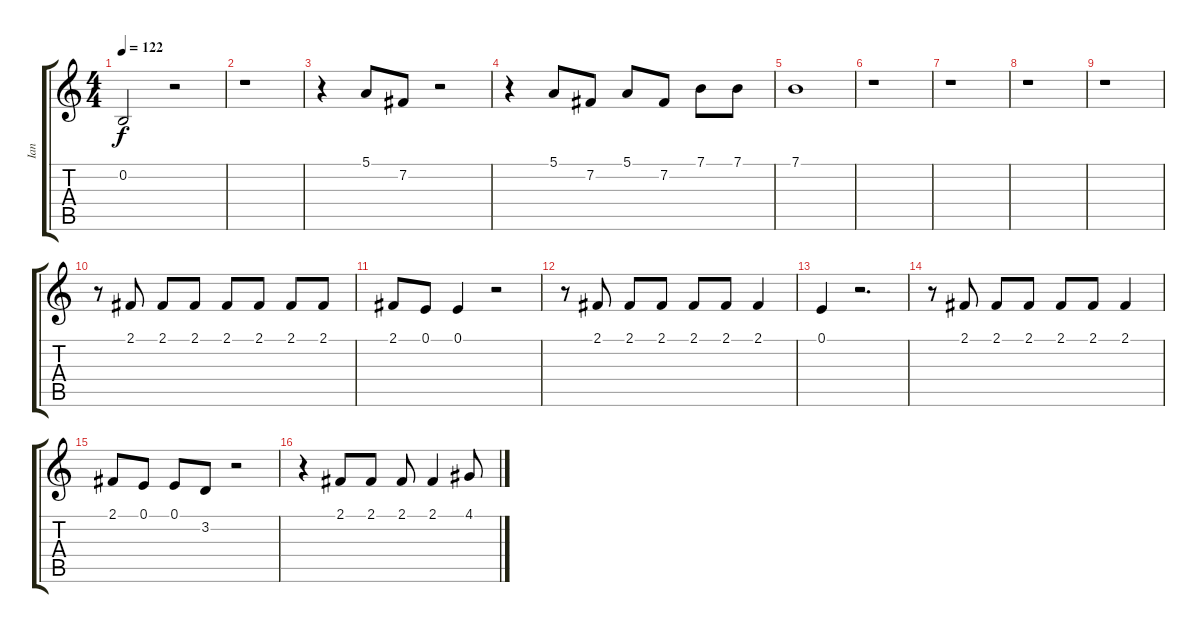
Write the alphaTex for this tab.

\track ("Ian" "Ian") {instrument trumpet}
\staff {score tabs}
\tuning (E4 B3 G3 D3 A2 E2) {hide}
\ts (4 4)
\tempo 122
\clef g2
\ks c
0.2.2{dy f} r.2 |
r.1 |
r.4 5.1.8 7.2.8 r.2 |
r.4 5.1.8 7.2.8 5.1.8 7.2.8 7.1.8 7.1.8 |
7.1.1 |
r.1 |
r.1 |
r.1 |
r.1 |
r.8 2.1.8 2.1.8 2.1.8 2.1.8 2.1.8 2.1.8 2.1.8 |
2.1.8 0.1.8 0.1.4 r.2 |
r.8 2.1.8 2.1.8 2.1.8 2.1.8 2.1.8 2.1.4 |
0.1.4 r.2{d} |
r.8 2.1.8 2.1.8 2.1.8 2.1.8 2.1.8 2.1.4 |
2.1.8 0.1.8 0.1.8 3.2.8 r.2 |
r.4 2.1.8 2.1.8 2.1.8 2.1.4 4.1.8
